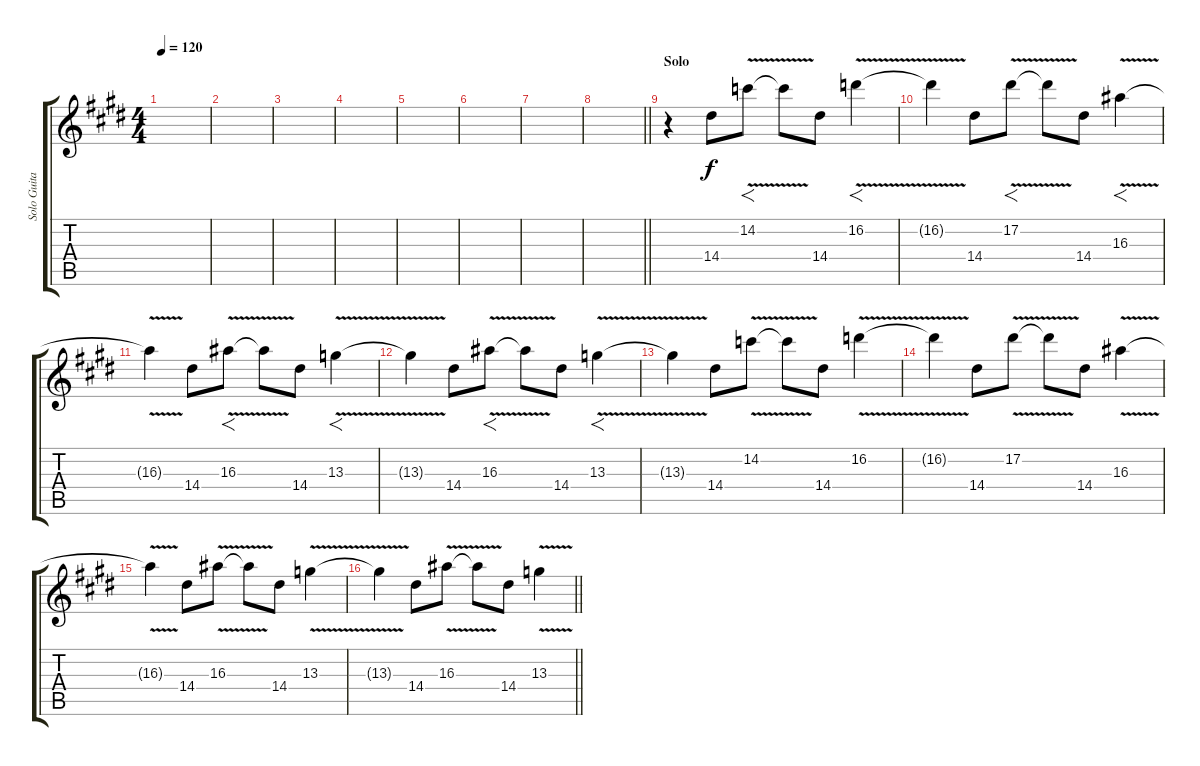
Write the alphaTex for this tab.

\track ("Solo Guitar" "Solo Guita") {instrument distortionguitar}
\staff {score tabs}
\tuning (Eb4 Bb3 Gb3 Db3 Ab2 Eb2) {hide}
\ts (4 4)
\tempo 120
\clef g2
\ks c#minor
|
\ks e
|
\ks c#minor
|
\ks e
|
\ks c#minor
|
\ks e
|
\ks c#minor
|
\barLineRight lightlight
|
\section ("" "Solo")
r.4 14.4.8 14.2{v}.8{f} 14.2{t}.8 14.4.8 16.2{v}.4{f} |
16.2{t}.4 14.4.8 17.2{v}.8{f} 17.2{t}.8 14.4.8 16.3{v}.4{f} |
\ks e
16.3{t}.4 14.4.8 16.3{v}.8{f} 16.3{t}.8 14.4.8 13.3{v}.4{f} |
\ks c#minor
13.3{t}.4 14.4.8 16.3{v}.8{f} 16.3{t}.8 14.4.8 13.3{v}.4{f} |
13.3{t}.4 14.4.8 14.2{v}.8 14.2{t}.8 14.4.8 16.2{v}.4 |
16.2{t}.4 14.4.8 17.2{v}.8 17.2{t}.8 14.4.8 16.3{v}.4 |
\ks e
16.3{t}.4 14.4.8 16.3{v}.8 16.3{t}.8 14.4.8 13.3{v}.4 |
\barLineRight lightlight
\ks c#minor
13.3{t}.4 14.4.8 16.3{v}.8 16.3{t}.8 14.4.8 13.3{v}.4
